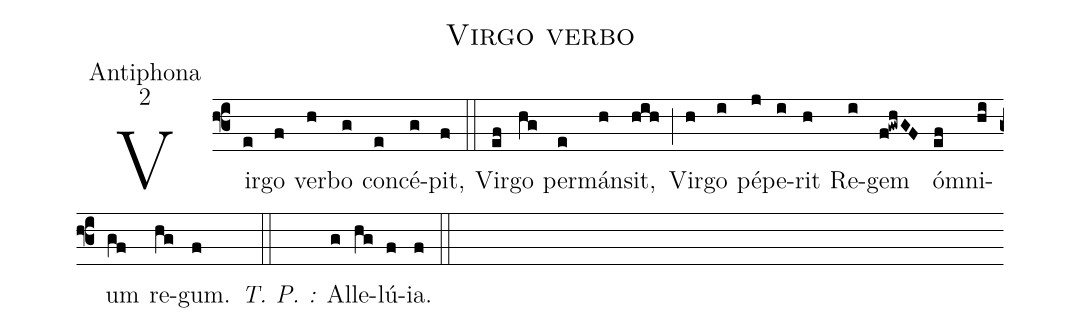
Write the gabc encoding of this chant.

name:Virgo verbo;
office-part:Antiphona;
mode:2;
%%
(f3)Vir(e)go(f) ver(h)bo(g) con(e)cé(g)pit,(f) (::) Vir(ef)go(hg) per(e)mán(h)sit,(hih) (;) Vir(h)go(i) pé(j)pe(i)rit(h) Re(i)gem(f!gwhGF) óm(ef)ni(hi)um(gf) re(hg)gum.(f) (::) <i>T. P. :</i> Al(g)le(hg)lú(f)ia.(f) (::)
